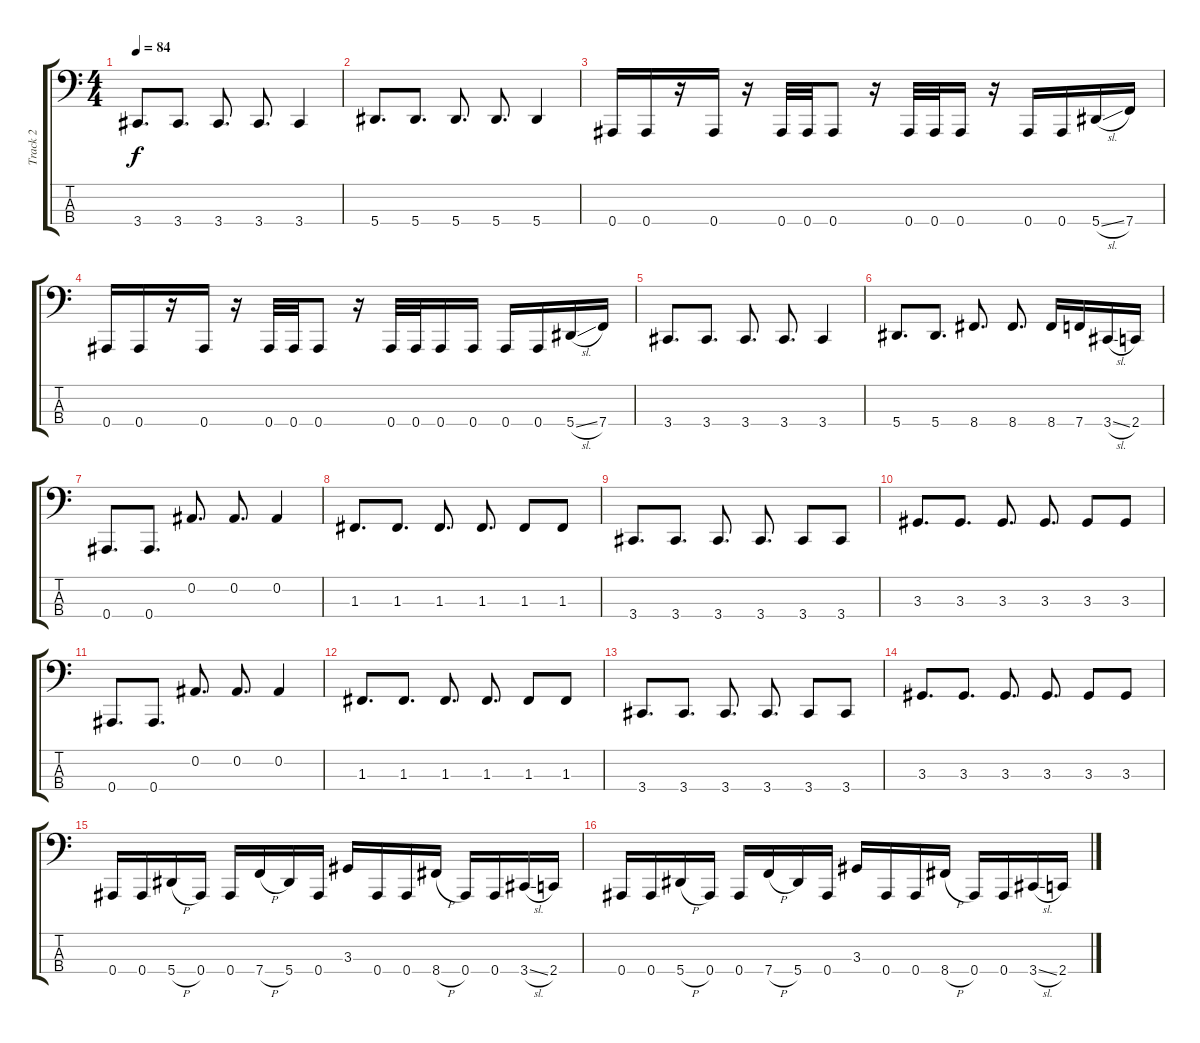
\track ("Track 2" "Track 2") {instrument electricbasspick}
\staff {score tabs}
\tuning (Eb2 Bb1 F1 Bb0) {hide}
\ts (4 4)
\tempo 84
\clef f4
\ks c
3.4.8{d dy f} 3.4.8{d} 3.4.8{d} 3.4.8{d} 3.4.4 |
5.4.8{d} 5.4.8{d} 5.4.8{d} 5.4.8{d} 5.4.4 |
0.4.16 0.4.16 r.16 0.4.16 r.16 0.4.32 0.4.32 0.4.8 r.16 0.4.32 0.4.32 0.4.16 r.16 0.4.16 0.4.16 5.4{sl}.16 7.4.16 |
0.4.16 0.4.16 r.16 0.4.16 r.16 0.4.32 0.4.32 0.4.8 r.16 0.4.32 0.4.32 0.4.16 0.4.16 0.4.16 0.4.16 5.4{sl}.16 7.4.16 |
3.4.8{d} 3.4.8{d} 3.4.8{d} 3.4.8{d} 3.4.4 |
5.4.8{d} 5.4.8{d} 8.4.8{d} 8.4.8{d} 8.4.16 7.4.16 3.4{sl}.16 2.4.16 |
0.4.8{d} 0.4.8{d} 0.2.8{d} 0.2.8{d} 0.2.4 |
1.3.8{d} 1.3.8{d} 1.3.8{d} 1.3.8{d} 1.3.8 1.3.8 |
3.4.8{d} 3.4.8{d} 3.4.8{d} 3.4.8{d} 3.4.8 3.4.8 |
3.3.8{d} 3.3.8{d} 3.3.8{d} 3.3.8{d} 3.3.8 3.3.8 |
0.4.8{d} 0.4.8{d} 0.2.8{d} 0.2.8{d} 0.2.4 |
1.3.8{d} 1.3.8{d} 1.3.8{d} 1.3.8{d} 1.3.8 1.3.8 |
3.4.8{d} 3.4.8{d} 3.4.8{d} 3.4.8{d} 3.4.8 3.4.8 |
3.3.8{d} 3.3.8{d} 3.3.8{d} 3.3.8{d} 3.3.8 3.3.8 |
0.4.16 0.4.16 5.4{h}.16 0.4.16 0.4.16 7.4{h}.16 5.4.16 0.4.16 3.3.16 0.4.16 0.4.16 8.4{h}.16 0.4.16 0.4.16 3.4{sl}.16 2.4.16 |
0.4.16 0.4.16 5.4{h}.16 0.4.16 0.4.16 7.4{h}.16 5.4.16 0.4.16 3.3.16 0.4.16 0.4.16 8.4{h}.16 0.4.16 0.4.16 3.4{sl}.16 2.4.16
